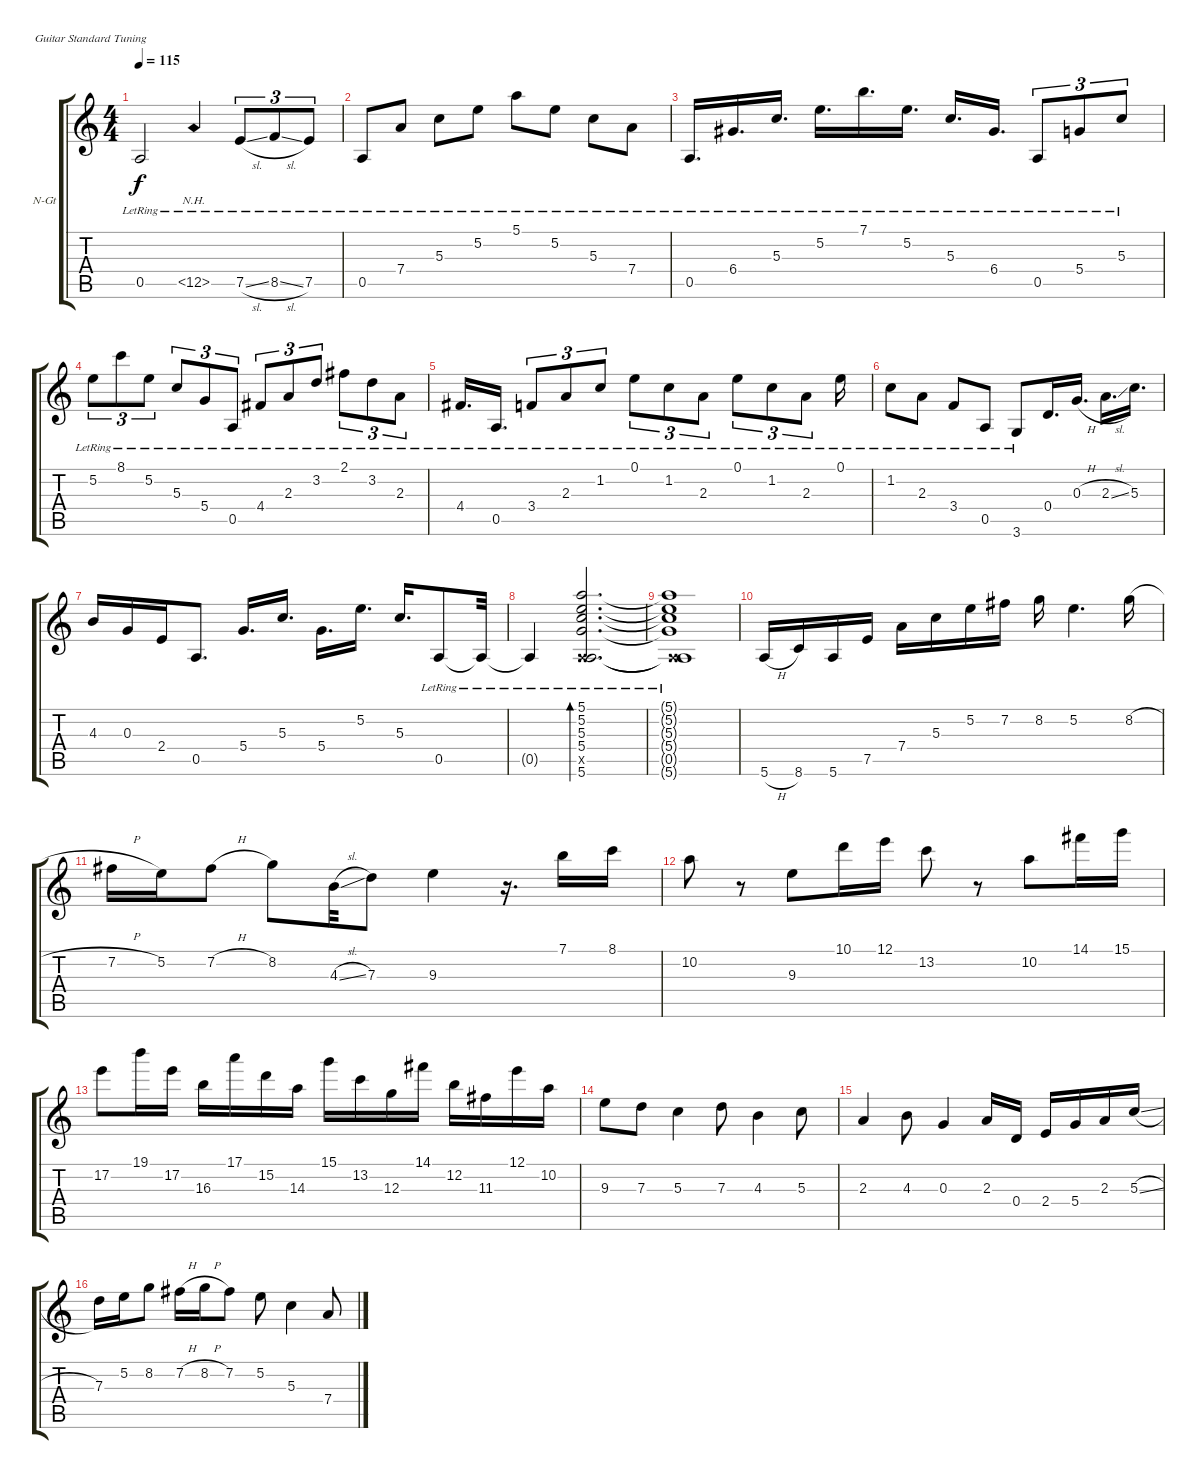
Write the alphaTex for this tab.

\bracketExtendMode groupsimilarinstruments
\firstSystemTrackNameOrientation horizontal
\otherSystemsTrackNameOrientation horizontal
\track ("Rodrigo" "N-Gt") {instrument acousticguitarnylon}
\staff {score tabs}
\tuning (E4 B3 G3 D3 A2 E2)
\ts (4 4)
\tempo 115
\clef g2
\ks c
0.5{lr}.2{dy f} 12.5{nh lr}.4 7.5{sl lr}.8{tu (3 2)} 8.5{sl lr}.8{tu (3 2)} 7.5{lr}.8{tu (3 2)} |
0.5{lr}.8 7.4{lr}.8 5.3{lr}.8 5.2{lr}.8 5.1{lr}.8 5.2{lr}.8 5.3{lr}.8 7.4{lr}.8 |
0.5{lr}.16{d} 6.4{lr}.16{d} 5.3{lr}.16{d} 5.2{lr}.16{d} 7.1{lr}.16{d} 5.2{lr}.16{d} 5.3{lr}.16{d} 6.4{lr}.16{d} 0.5{lr}.8{tu (3 2)} 5.4{lr}.8{tu (3 2)} 5.3{lr}.8{tu (3 2)} |
5.2{lr}.8{tu (3 2)} 8.1{lr}.8{tu (3 2)} 5.2{lr}.8{tu (3 2)} 5.3{lr}.8{tu (3 2)} 5.4{lr}.8{tu (3 2)} 0.5{lr}.8{tu (3 2)} 4.4{lr}.8{tu (3 2)} 2.3{lr}.8{tu (3 2)} 3.2{lr}.8{tu (3 2)} 2.1{lr}.8{tu (3 2)} 3.2{lr}.8{tu (3 2)} 2.3{lr}.8{tu (3 2)} |
4.4{lr}.16{d} 0.5{lr}.16{d} 3.4{lr}.8{tu (3 2)} 2.3{lr}.8{tu (3 2)} 1.2{lr}.8{tu (3 2)} 0.1{lr}.8{tu (3 2)} 1.2{lr}.8{tu (3 2)} 2.3{lr}.8{tu (3 2)} 0.1{lr}.8{tu (3 2)} 1.2{lr}.8{tu (3 2)} 2.3{lr}.8{tu (3 2)} 0.1{lr}.16 |
1.2{lr}.8 2.3{lr}.8 3.4{lr}.8 0.5{lr}.8 3.6{lr}.8 0.4.16{d} 0.3{h}.16{d} 2.3{sl}.16{d} 5.3.16{d} |
4.3.16 0.3.16 2.4.16 0.5.8{d} 5.4.16{d} 5.3.16{d} 5.4.16{d} 5.2.16{d} 5.3.16{d} 0.5{lr}.8 0.5{lr t}.32 |
0.5{lr t}.4 (5.1{lr} 5.2{lr} 5.3{lr} 5.4{lr} 0.5{x} 5.6{lr}).2{d bd 480} |
(5.1{lr t} 5.2{lr t} 5.3{lr t} 5.4{lr t} 0.5{x t} 5.6{lr t}).1 |
5.6{h}.16 8.6.16 5.6.16 7.5.16 7.4.16 5.3.16 5.2.16 7.2.16 8.2.16 5.2.4{d} 8.2{h}.16 |
7.2{h}.16 5.2.16 7.2{h}.8 8.2.8 4.3{sl}.32 7.3.8 9.3.4 r.16{d} 7.1.16 8.1.16 |
10.2.8 r.8 9.3.8 10.1.16 12.1.16 13.2.8 r.8 10.2.8 14.1.16 15.1.16 |
17.2.8 19.1.16 17.2.16 16.3.16 17.1.16 15.2.16 14.3.16 15.1.16 13.2.16 12.3.16 14.1.16 12.2.16 11.3.16 12.1.16 10.2.16 |
9.3.8 7.3.8 5.3.4 7.3.8 4.3.4 5.3.8 |
2.3.4 4.3.8 0.3.4 2.3.16 0.4.16 2.4.16 5.4.16 2.3.16 5.3{sl}.16 |
7.3.16 5.2.16 8.2.8 7.2{h}.16 8.2{h}.16 7.2.8 5.2.8 5.3.4 7.4.8
